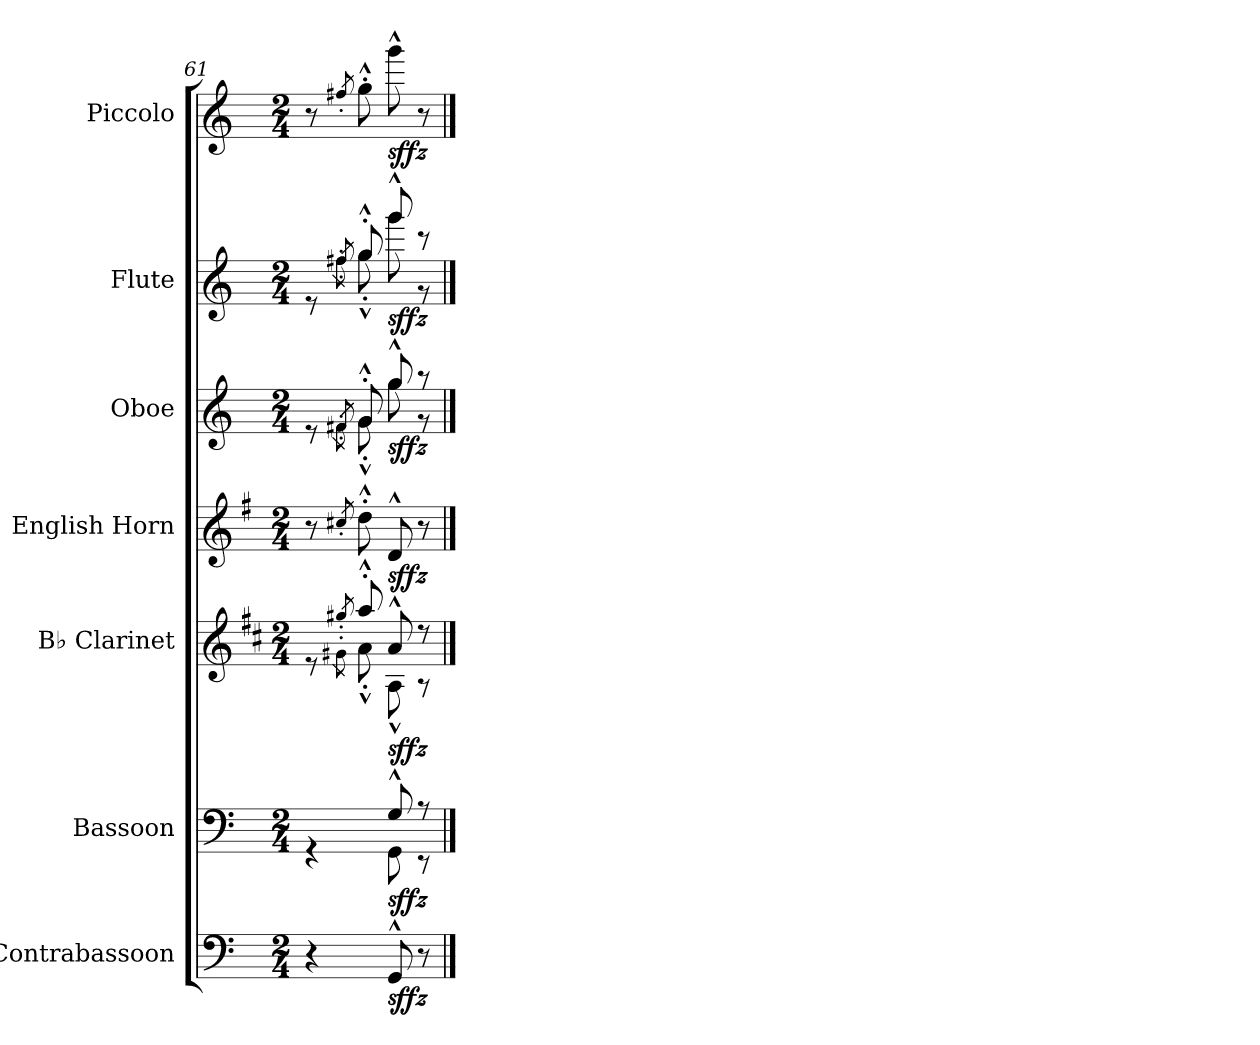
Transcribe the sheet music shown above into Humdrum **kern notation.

**kern	**dynam	**kern	**dynam	**kern	**dynam	**kern	**dynam	**kern	**dynam	**kern	**dynam	**kern	**dynam
*part7	*part7	*part6	*part6	*part5	*part5	*part4	*part4	*part3	*part3	*part2	*part2	*part1	*part1
*staff7	*staff7	*staff6	*staff6	*staff5	*staff5	*staff4	*staff4	*staff3	*staff3	*staff2	*staff2	*staff1	*staff1
*I"Contrabassoon	*	*I"Bassoon	*	*I"B♭ Clarinet	*	*I"English Horn	*	*I"Oboe	*	*I"Flute	*	*I"Piccolo	*
*I'Cbsn.	*	*I'Bsn.	*	*I'B♭ Cl.	*	*I'E. Hn.	*	*I'Ob.	*	*I'Fl.	*	*I'Picc.	*
*clefF4	*	*clefF4	*	*clefG2	*	*clefG2	*	*clefG2	*	*clefG2	*	*clefG2	*
*ITrd7c12	*	*	*	*ITrd1c2	*	*ITrd4c7	*	*	*	*	*	*ITrd-7c-12	*
*k[]	*	*k[]	*	*k[]	*	*k[]	*	*k[]	*	*k[]	*	*k[]	*
*M2/4	*	*M2/4	*	*M2/4	*	*M2/4	*	*M2/4	*	*M2/4	*	*M2/4	*
=61	=61	=61	=61	=61	=61	=61	=61	=61	=61	=61	=61	=61	=61
*	*	*^	*	*^	*	*	*	*^	*	*^	*	*	*
4r	.	4rGG	4ryy	.	8re	8ryy	.	8r	.	8re	8ryy	.	8re	8ryy	.	8r	.
.	.	.	.	.	8qff#X'/	8qf#X'\	.	8qf#X'/	.	8qf#X'/	8qf#'\	.	8qff#X'/	8qff#'\	.	8qfff#X'/	.
.	.	.	.	.	8gg'^^/	8g'^^\	.	8g'^^\	.	8g'^^/	8g'^^\	.	8gg'^^/	8gg'^^\	.	8ggg'^^\	.
!	!LO:DY:b	!	!	!LO:DY:b	!	!	!LO:DY:b	!	!LO:DY:b	!	!	!LO:DY:b	!	!	!LO:DY:b	!	!LO:DY:b
8GGG^^/	sffz	8G^^/	8GG\	sffz	8g^^/	8G^^\	sffz	8G^^/	sffz	8gg^^/	8gg\	sffz	8ggg^^/	8ggg\	sffz	8gggg^^\	sffz
8r	.	8r	8r	.	8r	8r	.	8r	.	8r	8r	.	8r	8r	.	8r	.
*	*	*v	*v	*	*	*	*	*	*	*v	*v	*	*v	*v	*	*	*
*	*	*	*	*v	*v	*	*	*	*	*	*	*	*	*
==	==	==	==	==	==	==	==	==	==	==	==	==	==
*-	*-	*-	*-	*-	*-	*-	*-	*-	*-	*-	*-	*-	*-
